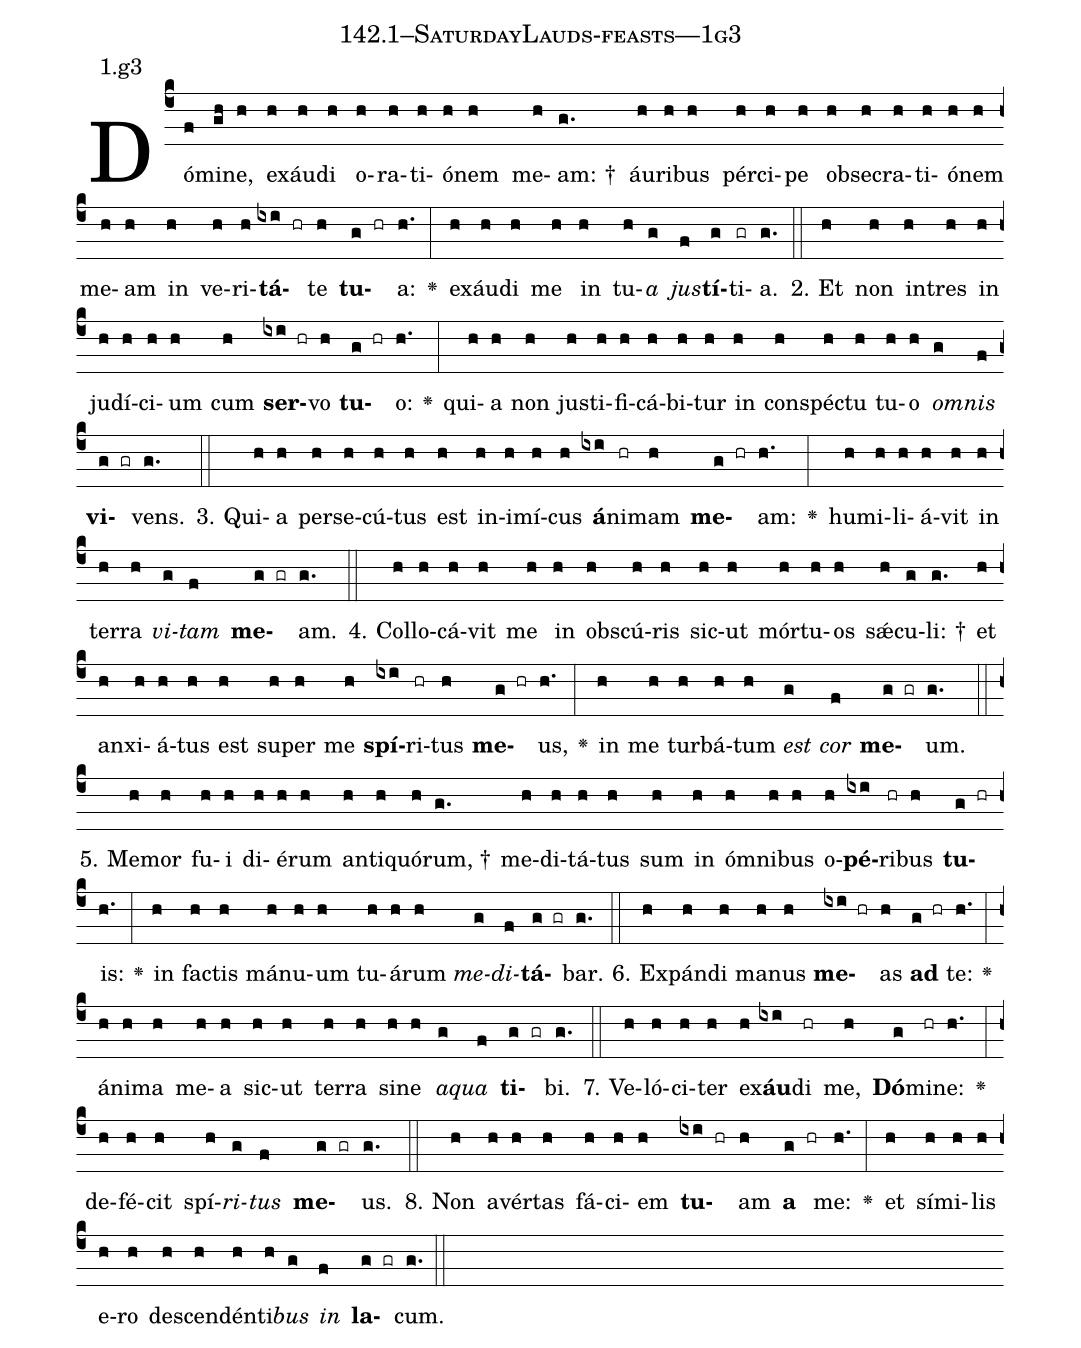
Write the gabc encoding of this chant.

name: 142.1--SaturdayLauds-feasts---1g3;
annotation: 1.g3;
%%
(c4)Dó(f)mi(gh)ne,(h) ex(h)áu(h)di(h) o(h)ra(h)ti(h)ó(h)nem(h) me(h)am: †(g.) áu(h)ri(h)bus(h) pér(h)ci(h)pe(h) ob(h)se(h)cra(h)ti(h)ó(h)nem(h) me(h)am(h) in(h) ve(h)ri(h)<b>tá</b>(ixi hr)te(h) <b>tu</b>(g hr)a:(h.) <v>\greheightstar</v>(:) ex(h)áu(h)di(h) me(h) in(h) tu(h)<i>a</i>(g) <i>jus</i>(f)<b>tí</b>(g)ti(gr)a.(g.) (::)
2. Et(h) non(h) in(h)tres(h) in(h) ju(h)dí(h)ci(h)um(h) cum(h) <b>ser</b>(ixi hr)vo(h) <b>tu</b>(g hr)o:(h.) <v>\greheightstar</v>(:) qui(h)a(h) non(h) jus(h)ti(h)fi(h)cá(h)bi(h)tur(h) in(h) con(h)spéc(h)tu(h) tu(h)o(h) <i>om</i>(g)<i>nis</i>(f) <b>vi</b>(g gr)vens.(g.) (::)
3. Qui(h)a(h) per(h)se(h)cú(h)tus(h) est(h) in(h)i(h)mí(h)cus(h) <b>á</b>(ixi)ni(hr)mam(h) <b>me</b>(g hr)am:(h.) <v>\greheightstar</v>(:) hu(h)mi(h)li(h)á(h)vit(h) in(h) ter(h)ra(h) <i>vi</i>(g)<i>tam</i>(f) <b>me</b>(g gr)am.(g.) (::)
4. Col(h)lo(h)cá(h)vit(h) me(h) in(h) obs(h)cú(h)ris(h) sic(h)ut(h) mór(h)tu(h)os(h) sǽ(h)cu(g)li: †(g.) et(h) an(h)xi(h)á(h)tus(h) est(h) su(h)per(h) me(h) <b>spí</b>(ixi)ri(hr)tus(h) <b>me</b>(g hr)us,(h.) <v>\greheightstar</v>(:) in(h) me(h) tur(h)bá(h)tum(h) <i>est</i>(g) <i>cor</i>(f) <b>me</b>(g gr)um.(g.) (::)
5. Me(h)mor(h) fu(h)i(h) di(h)é(h)rum(h) an(h)ti(h)quó(h)rum, †(g.) me(h)di(h)tá(h)tus(h) sum(h) in(h) óm(h)ni(h)bus(h) o(h)<b>pé</b>(ixi)ri(hr)bus(h) <b>tu</b>(g hr)is:(h.) <v>\greheightstar</v>(:) in(h) fac(h)tis(h) má(h)nu(h)um(h) tu(h)á(h)rum(h) <i>me</i>(g)<i>di</i>(f)<b>tá</b>(g gr)bar.(g.) (::)
6. Ex(h)pán(h)di(h) ma(h)nus(h) <b>me</b>(ixi hr)as(h) <b>ad</b>(g hr) te:(h.) <v>\greheightstar</v>(:) á(h)ni(h)ma(h) me(h)a(h) sic(h)ut(h) ter(h)ra(h) si(h)ne(h) <i>a</i>(g)<i>qua</i>(f) <b>ti</b>(g gr)bi.(g.) (::)
7. Ve(h)ló(h)ci(h)ter(h) ex(h)<b>áu</b>(ixi)di(hr) me,(h) <b>Dó</b>(g)mi(hr)ne:(h.) <v>\greheightstar</v>(:) de(h)fé(h)cit(h) spí(h)<i>ri</i>(g)<i>tus</i>(f) <b>me</b>(g gr)us.(g.) (::)
8. Non(h) a(h)vér(h)tas(h) fá(h)ci(h)em(h) <b>tu</b>(ixi hr)am(h) <b>a</b>(g hr) me:(h.) <v>\greheightstar</v>(:) et(h) sí(h)mi(h)lis(h) e(h)ro(h) de(h)scen(h)dén(h)ti(h)<i>bus</i>(g) <i>in</i>(f) <b>la</b>(g gr)cum.(g.) (::)
